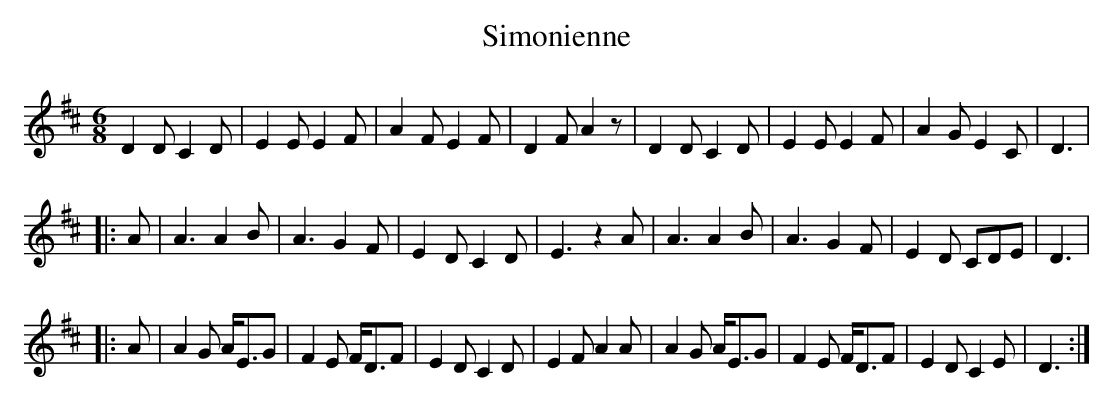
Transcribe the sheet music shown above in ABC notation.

X:1
T:Simonienne
M:6/8
K:Dmaj
L:1/8
D2D C2D|E2E E2F|A2F E2F|D2F A2z|D2D C2D|E2E E2F|A2G E2C|D3|
|:A|A3 A2B|A3 G2F|E2D C2D|E3 z2A|A3 A2B|A3 G2F|E2D CDE|D3|
|:A|A2G A<EG|F2E F<DF|E2D C2D|E2F A2A|A2G A<EG|F2E F<DF|E2D C2E|D3:|]
